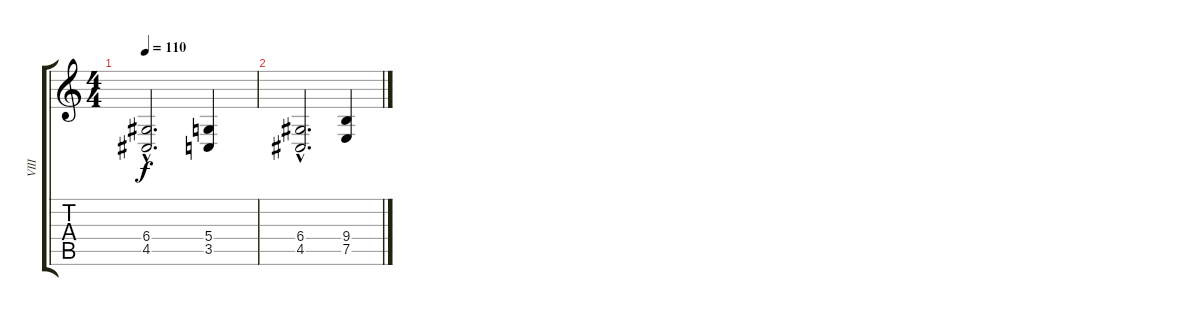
\track ("VIII" "VIII") {instrument drawbarorgan}
\staff {score tabs}
\tuning (E4 B3 G3 D3 A2 E2) {hide}
\ts (4 4)
\tempo 110
\clef g2
\ks c
(6.4{hac} 4.5{hac}).2{d dy f} (5.4 3.5).4 |
(6.4{hac} 4.5{hac}).2{d} (9.4 7.5).4
